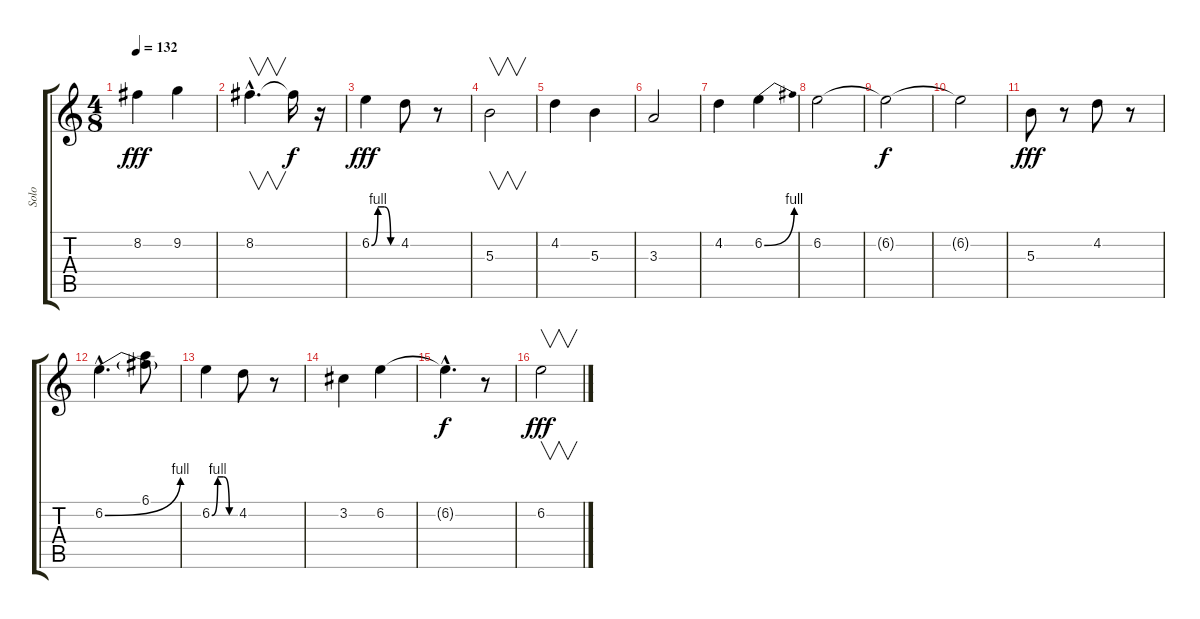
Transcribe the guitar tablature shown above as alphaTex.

\track ("Solo" "Solo") {instrument distortionguitar}
\staff {score tabs}
\tuning (Eb4 Bb3 Gb3 Db3 Ab2 Eb2) {hide}
\ts (4 8)
\tempo 132
\clef g2
\ks c
8.2.4{dy fff} 9.2.4 |
8.2{hac}.4{v d} 8.2{t}.16{dy f} r.16 |
6.2{be (custom 0 0 15 4 30 4 45 0 60 0)}.4{dy fff} 4.2.8 r.8 |
5.3.2{v} |
4.2.4 5.3.4 |
3.3.2 |
4.2.4 6.2{be (bend 0 0 60 4)}.4 |
6.2.2 |
6.2{t}.2{dy f} |
6.2{t}.2 |
5.3.8{dy fff} r.8 4.2.8 r.8 |
6.2{be (bend 0 0 60 4) hac}.4{d} (6.1 6.2{t}).8 |
6.2{be (custom 0 0 15 4 30 4 45 0 60 0)}.4 4.2.8 r.8 |
3.2.4 6.2.4 |
6.2{hac t}.4{d dy f} r.8 |
6.2.2{v dy fff}
